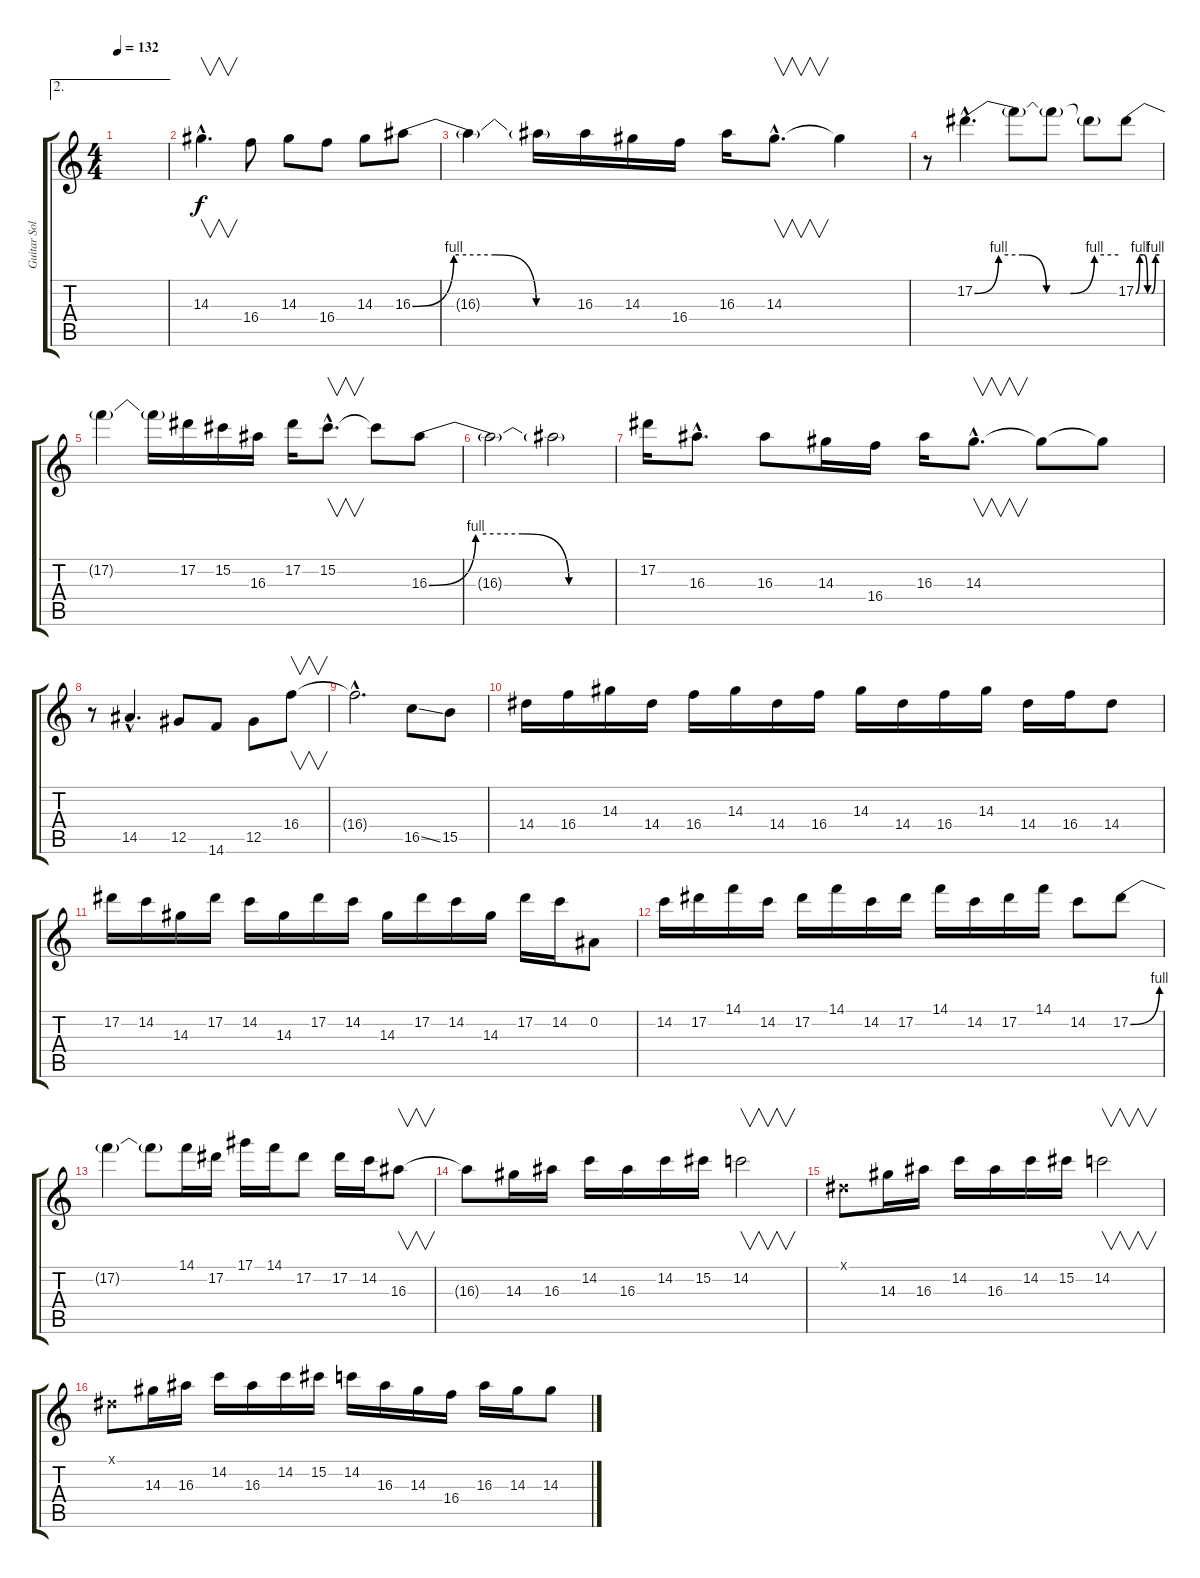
\track ("Guitar Solo" "Guitar Sol") {instrument distortionguitar}
\staff {score tabs}
\tuning (Eb4 Bb3 Gb3 Db3 Ab2 Eb2) {hide}
\ae 2
\ts (4 4)
\tempo 132
\clef g2
\ks c
|
14.3{hac}.4{v d} 16.4.8 14.3.8 16.4.8 14.3.8 16.3{be (custom 0 0 15 4 30 4 45 0 60 0)}.8 |
16.3{t}.4 16.3{t}.16 16.3.16 14.3.16 16.4.16 16.3.16 14.3{hac}.8{v d} 14.3{t}.4 |
r.8 17.2{be (custom 0 0 10 4 20 4 30 0 40 0 50 4 60 4) hac}.4{d} 17.2{t}.8 17.2{t}.8 17.2{t}.8 17.2{be (custom 0 0 10 4 20 4 30 0 40 0 50 4 60 4)}.8 |
17.2{t}.4 17.2{t}.16 17.2.16 15.2.16 16.3.16 17.2.16 15.2{hac}.8{v d} 15.2{t}.8 16.3{be (custom 0 0 15 4 30 4 45 0 60 0)}.8 |
16.3{t}.2 16.3{t}.2 |
17.2.16 16.3{hac}.8{d} 16.3.8 14.3.16 16.4.16 16.3.16 14.3{hac}.8{v d} 14.3{t}.8 14.3{t}.8 |
r.8 14.5{hac}.4{d} 12.5.8 14.6.8 12.5.8 16.4.8{v} |
16.4{hac t}.2{d} 16.5{ss}.8 15.5.8 |
14.4.16 16.4.16 14.3.16 14.4.16 16.4.16 14.3.16 14.4.16 16.4.16 14.3.16 14.4.16 16.4.16 14.3.16 14.4.16 16.4.16 14.4.8 |
17.2.16 14.2.16 14.3.16 17.2.16 14.2.16 14.3.16 17.2.16 14.2.16 14.3.16 17.2.16 14.2.16 14.3.16 17.2.16 14.2.16 0.2.8 |
14.2.16 17.2.16 14.1.16 14.2.16 17.2.16 14.1.16 14.2.16 17.2.16 14.1.16 14.2.16 17.2.16 14.1.16 14.2.8 17.2{be (bend 0 0 60 4)}.8 |
17.2{t}.4 17.2{t}.8 14.1.16 17.2.16 17.1.16 14.1.16 17.2.8 17.2.16 14.2.16 16.3.8{v} |
16.3{t}.8 14.3.16 16.3.16 14.2.16 16.3.16 14.2.16 15.2.16 14.2.2{v} |
0.1{x}.8 14.3.16 16.3.16 14.2.16 16.3.16 14.2.16 15.2.16 14.2.2{v} |
0.1{x}.8 14.3.16 16.3.16 14.2.16 16.3.16 14.2.16 15.2.16 14.2.16 16.3.16 14.3.16 16.4.16 16.3.16 14.3.16 14.3.8
